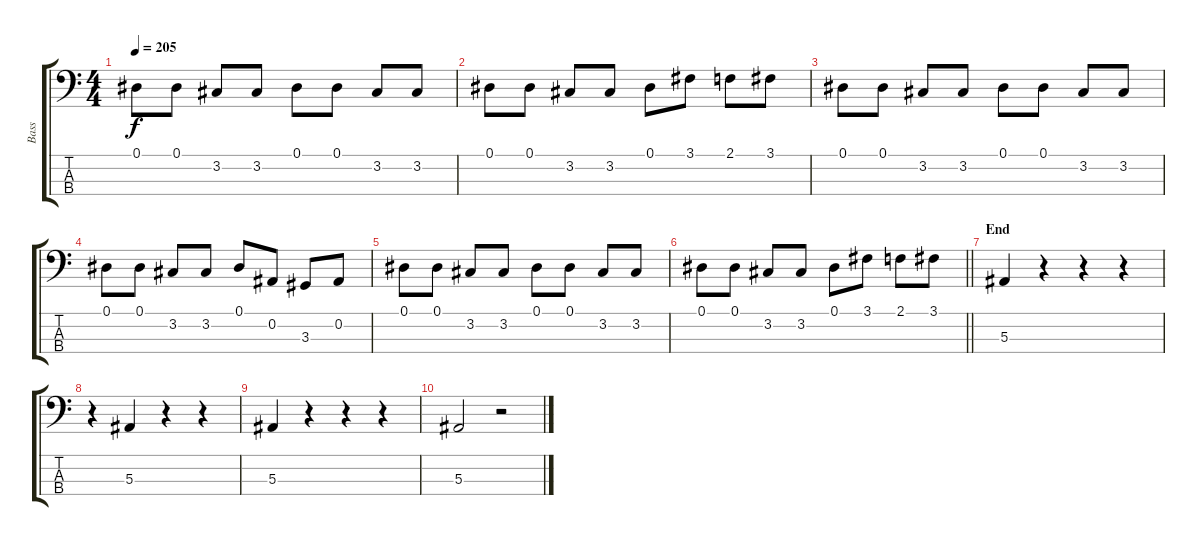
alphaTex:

\track ("Bass" "Bass") {instrument electricbasspick}
\staff {score tabs}
\tuning (Eb2 Bb1 F1 C1) {hide}
\ts (4 4)
\tempo 205
\clef f4
\ks c
0.1.8{dy f} 0.1.8 3.2.8 3.2.8 0.1.8 0.1.8 3.2.8 3.2.8 |
0.1.8 0.1.8 3.2.8 3.2.8 0.1.8 3.1.8 2.1.8 3.1.8 |
0.1.8 0.1.8 3.2.8 3.2.8 0.1.8 0.1.8 3.2.8 3.2.8 |
0.1.8 0.1.8 3.2.8 3.2.8 0.1.8 0.2.8 3.3.8 0.2.8 |
0.1.8 0.1.8 3.2.8 3.2.8 0.1.8 0.1.8 3.2.8 3.2.8 |
\barLineRight lightlight
0.1.8 0.1.8 3.2.8 3.2.8 0.1.8 3.1.8 2.1.8 3.1.8 |
\section ("" "End")
5.3.4 r.4 r.4 r.4 |
r.4 5.3.4 r.4 r.4 |
5.3.4 r.4 r.4 r.4 |
5.3.2 r.2
